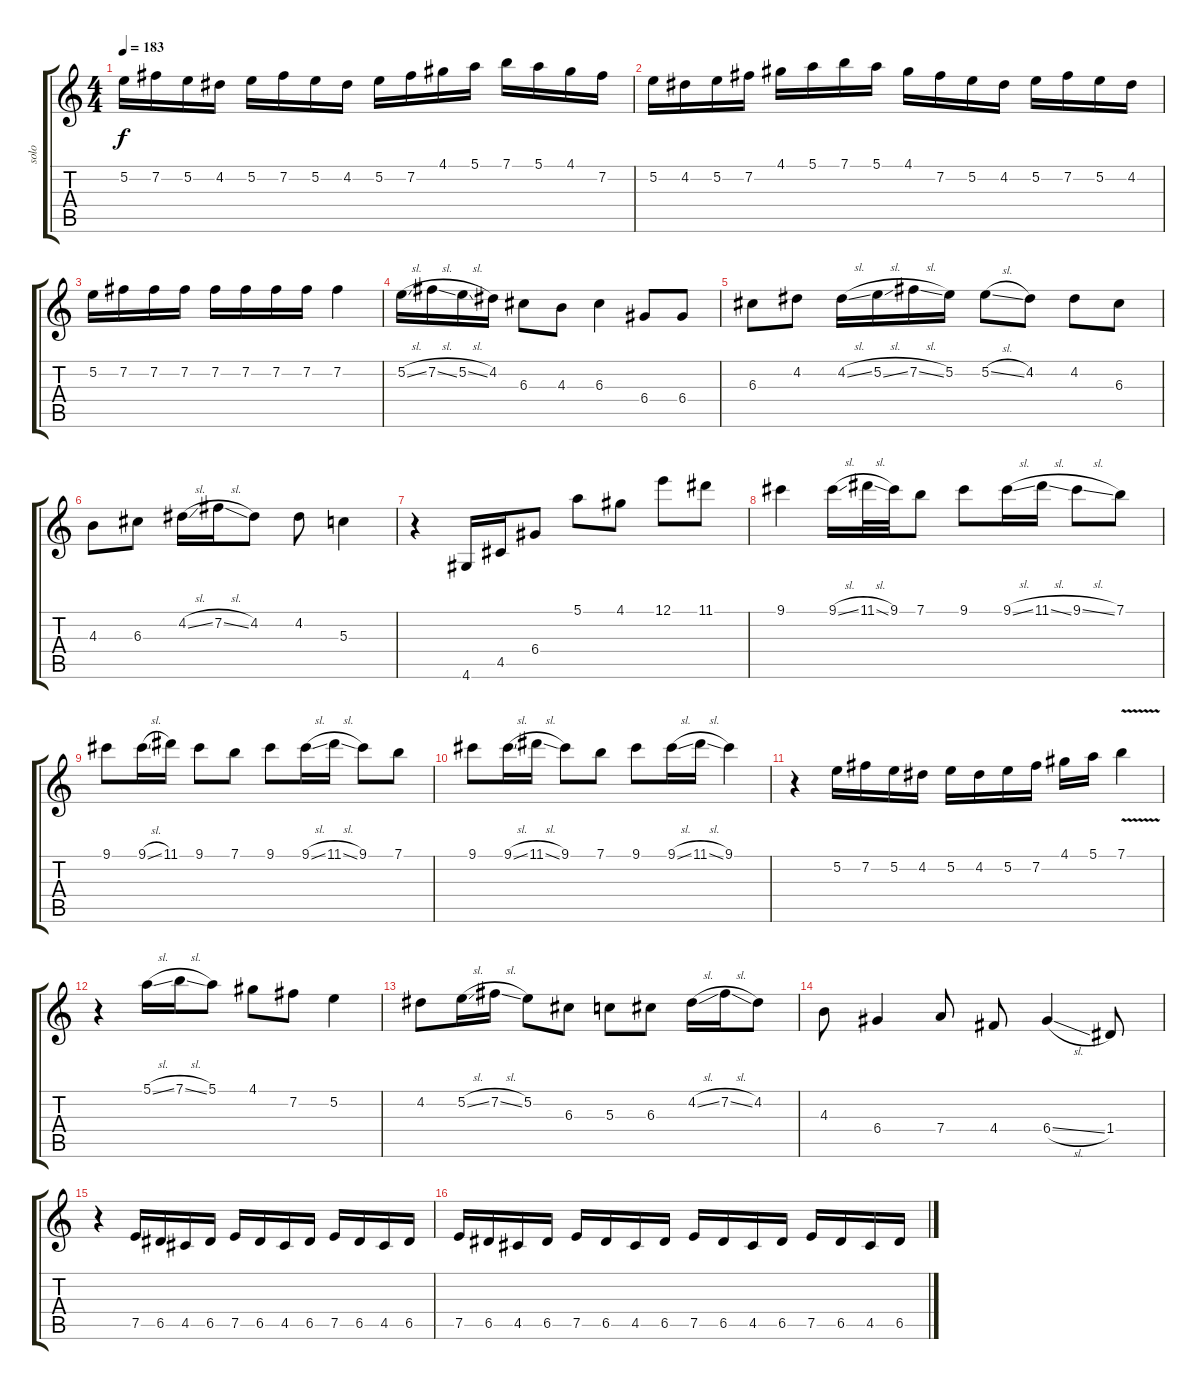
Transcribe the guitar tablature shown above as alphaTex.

\track ("solo" "solo") {instrument acousticguitarsteel}
\staff {score tabs}
\tuning (E4 B3 G3 D3 A2 E2) {hide}
\ts (4 4)
\tempo 183
\clef g2
\ks c
5.2.16{dy f} 7.2.16 5.2.16 4.2.16 5.2.16 7.2.16 5.2.16 4.2.16 5.2.16 7.2.16 4.1.16 5.1.16 7.1.16 5.1.16 4.1.16 7.2.16 |
5.2.16 4.2.16 5.2.16 7.2.16 4.1.16 5.1.16 7.1.16 5.1.16 4.1.16 7.2.16 5.2.16 4.2.16 5.2.16 7.2.16 5.2.16 4.2.16 |
5.2.16 7.2.16 7.2.16 7.2.16 7.2.16 7.2.16 7.2.16 7.2.16 7.2.4 |
5.2{sl}.16 7.2{sl}.16 5.2{sl}.16 4.2.16 6.3.8 4.3.8 6.3.4 6.4.8 6.4.8 |
6.3.8 4.2.8 4.2{sl}.16 5.2{sl}.16 7.2{sl}.16 5.2.16 5.2{sl}.8 4.2.8 4.2.8 6.3.8 |
4.3.8 6.3.8 4.2{sl}.16 7.2{sl}.16 4.2.8 4.2.8 5.3.4 |
r.4 4.6.16 4.5.16 6.4.8 5.1.8 4.1.8 12.1.8 11.1.8 |
9.1.4 9.1{sl}.16 11.1{sl}.32 9.1.32 7.1.8 9.1.8 9.1{sl}.16 11.1{sl}.16 9.1{sl}.8 7.1.8 |
9.1.8 9.1{sl}.16 11.1.16 9.1.8 7.1.8 9.1.8 9.1{sl}.16 11.1{sl}.16 9.1.8 7.1.8 |
9.1.8 9.1{sl}.16 11.1{sl}.16 9.1.8 7.1.8 9.1.8 9.1{sl}.16 11.1{sl}.16 9.1.4 |
r.4 5.2.16 7.2.16 5.2.16 4.2.16 5.2.16 4.2.16 5.2.16 7.2.16 4.1.16 5.1.16 7.1{v}.4 |
r.4 5.1{sl}.16 7.1{sl}.16 5.1.8 4.1.8 7.2.8 5.2.4 |
4.2.8 5.2{sl}.16 7.2{sl}.16 5.2.8 6.3.8 5.3.8 6.3.8 4.2{sl}.16 7.2{sl}.16 4.2.8 |
4.3.8 6.4.4 7.4.8 4.4.8 6.4{sl}.4 1.4.8 |
r.4 7.5.16 6.5.16 4.5.16 6.5.16 7.5.16 6.5.16 4.5.16 6.5.16 7.5.16 6.5.16 4.5.16 6.5.16 |
7.5.16 6.5.16 4.5.16 6.5.16 7.5.16 6.5.16 4.5.16 6.5.16 7.5.16 6.5.16 4.5.16 6.5.16 7.5.16 6.5.16 4.5.16 6.5.16
